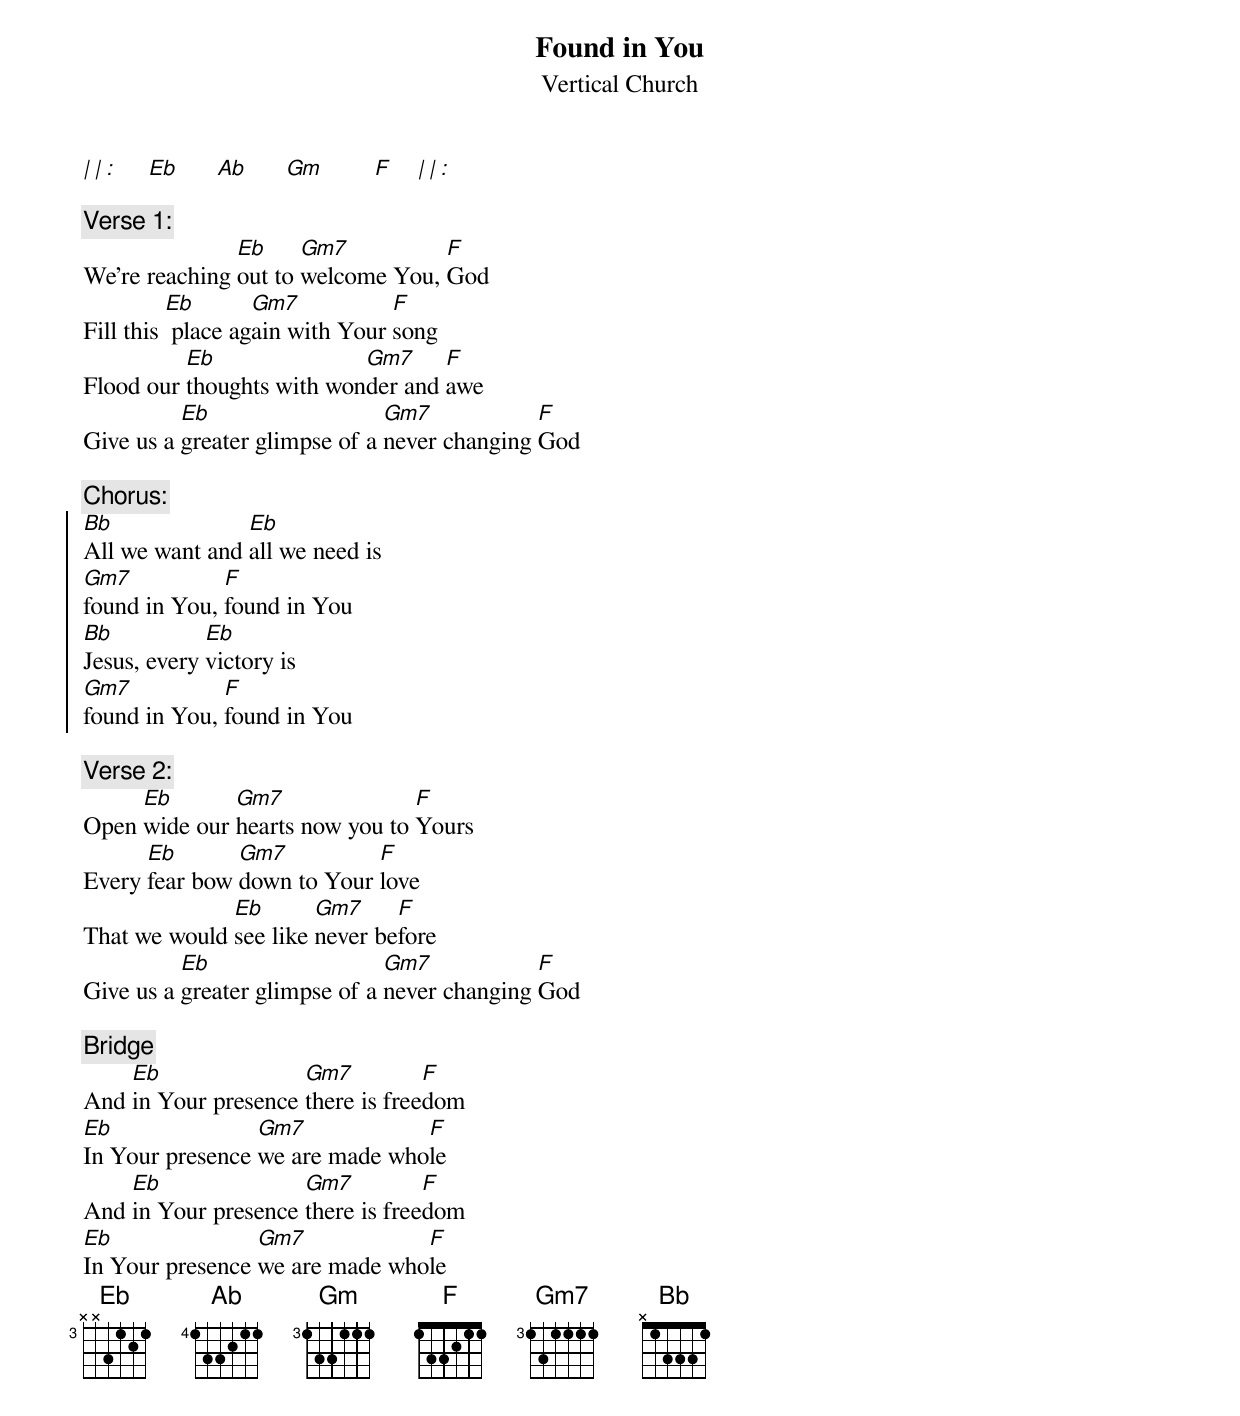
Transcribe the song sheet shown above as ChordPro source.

{title:Found in You}
{st:Vertical Church}

[|][|][:]     [Eb]      [Ab]      [Gm]        [F]    [|][|][:]

{c:Verse 1:}
We're reaching [Eb]out to [Gm7]welcome You, [F]God
Fill this [Eb] place ag[Gm7]ain with Your [F]song
Flood our [Eb]thoughts with won[Gm7]der and [F]awe
Give us a [Eb]greater glimpse of a [Gm7]never changing [F]God

{c:Chorus:}
{soc}
[Bb]All we want and [Eb]all we need is
[Gm7]found in You, [F]found in You
[Bb]Jesus, every [Eb]victory is
[Gm7]found in You, [F]found in You
{eoc}

{c:Verse 2:}
Open [Eb]wide our [Gm7]hearts now you to [F]Yours
Every [Eb]fear bow [Gm7]down to Your [F]love
That we would [Eb]see like [Gm7]never be[F]fore
Give us a [Eb]greater glimpse of a [Gm7]never changing [F]God

{c:Bridge}
And [Eb]in Your presence [Gm7]there is free[F]dom
[Eb]In Your presence [Gm7]we are made who[F]le
And [Eb]in Your presence [Gm7]there is free[F]dom
[Eb]In Your presence [Gm7]we are made who[F]le
